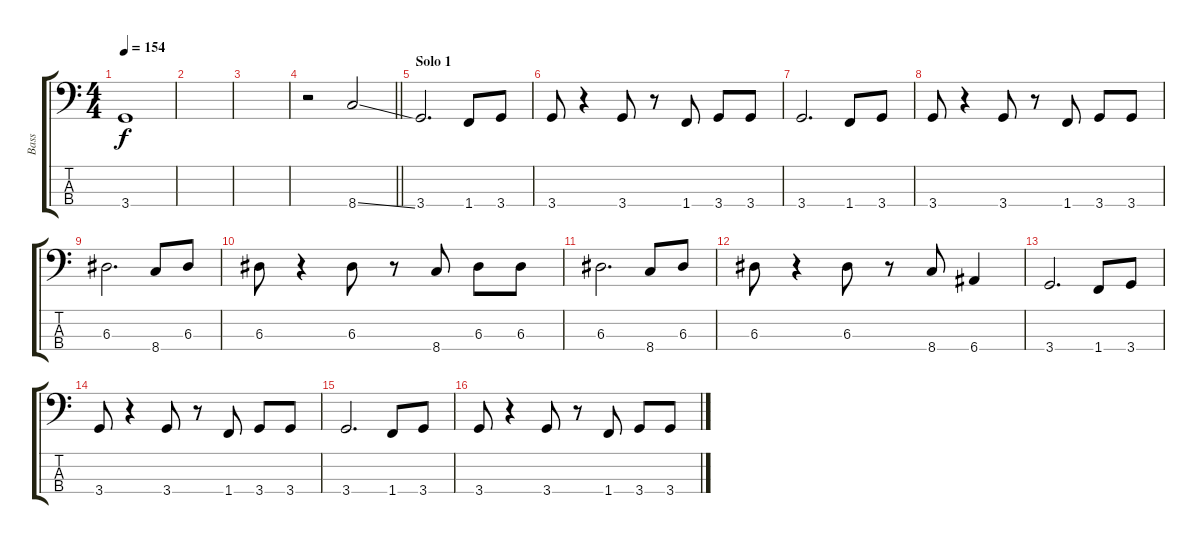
\track ("Bass" "Bass") {instrument electricbassfinger}
\staff {score tabs}
\tuning (G2 D2 A1 E1) {hide}
\ts (4 4)
\tempo 154
\clef f4
\ks c
3.4.1{dy f} |
|
|
\barLineRight lightlight
r.2 8.4{ss}.2 |
\section ("" "Solo 1")
3.4.2{d} 1.4.8 3.4.8 |
3.4.8 r.4 3.4.8 r.8 1.4.8 3.4.8 3.4.8 |
3.4.2{d} 1.4.8 3.4.8 |
3.4.8 r.4 3.4.8 r.8 1.4.8 3.4.8 3.4.8 |
6.3.2{d} 8.4.8 6.3.8 |
6.3.8 r.4 6.3.8 r.8 8.4.8 6.3.8 6.3.8 |
6.3.2{d} 8.4.8 6.3.8 |
6.3.8 r.4 6.3.8 r.8 8.4.8 6.4.4 |
3.4.2{d} 1.4.8 3.4.8 |
3.4.8 r.4 3.4.8 r.8 1.4.8 3.4.8 3.4.8 |
3.4.2{d} 1.4.8 3.4.8 |
3.4.8 r.4 3.4.8 r.8 1.4.8 3.4.8 3.4.8
